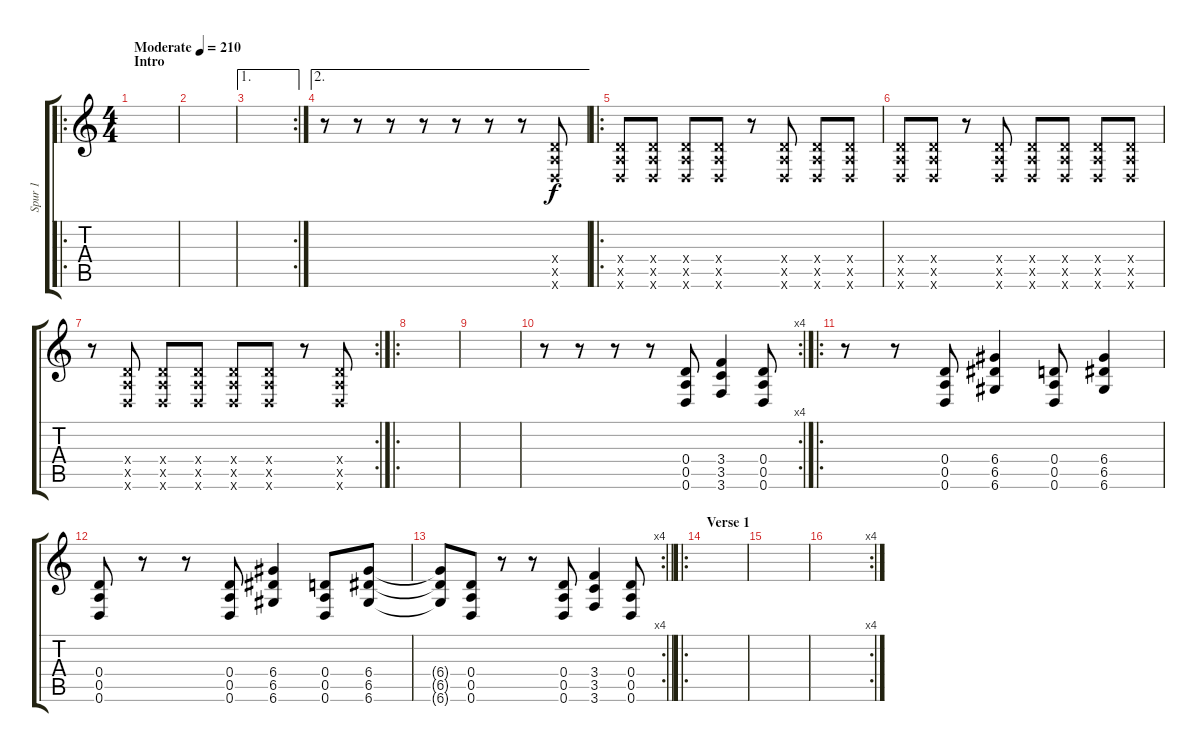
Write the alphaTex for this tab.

\track ("Spur 1" "Spur 1") {instrument distortionguitar}
\staff {score tabs}
\tuning (E4 B3 G3 D3 A2 D2) {hide}
\ro
\ts (4 4)
\section ("" "Intro")
\tempo (210 "Moderate")
\clef g2
\ks c
|
|
\ae 1
\rc 2
|
\ae 2
r.8 r.8 r.8 r.8 r.8 r.8 r.8 (0.4{x} 0.5{x} 0.6{x}).8 |
\ro
(0.4{x} 0.5{x} 0.6{x}).8 (0.4{x} 0.5{x} 0.6{x}).8 (0.4{x} 0.5{x} 0.6{x}).8 (0.4{x} 0.5{x} 0.6{x}).8 r.8 (0.4{x} 0.5{x} 0.6{x}).8 (0.4{x} 0.5{x} 0.6{x}).8 (0.4{x} 0.5{x} 0.6{x}).8 |
(0.4{x} 0.5{x} 0.6{x}).8 (0.4{x} 0.5{x} 0.6{x}).8 r.8 (0.4{x} 0.5{x} 0.6{x}).8 (0.4{x} 0.5{x} 0.6{x}).8 (0.4{x} 0.5{x} 0.6{x}).8 (0.4{x} 0.5{x} 0.6{x}).8 (0.4{x} 0.5{x} 0.6{x}).8 |
\rc 2
r.8 (0.4{x} 0.5{x} 0.6{x}).8 (0.4{x} 0.5{x} 0.6{x}).8 (0.4{x} 0.5{x} 0.6{x}).8 (0.4{x} 0.5{x} 0.6{x}).8 (0.4{x} 0.5{x} 0.6{x}).8 r.8 (0.4{x} 0.5{x} 0.6{x}).8 |
\ro
|
|
\rc 4
r.8 r.8 r.8 r.8 (0.4 0.5 0.6).8 (3.4 3.5 3.6).4 (0.4 0.5 0.6).8 |
\ro
r.8 r.8 (0.4 0.5 0.6).8 (6.4 6.5 6.6).4 (0.4 0.5 0.6).8 (6.4 6.5 6.6).4 |
(0.4 0.5 0.6).8 r.8 r.8 (0.4 0.5 0.6).8 (6.4 6.5 6.6).4 (0.4 0.5 0.6).8 (6.4 6.5 6.6).8 |
\rc 4
\barLineRight lightlight
(6.4{t} 6.5{t} 6.6{t}).8 (0.4 0.5 0.6).8 r.8 r.8 (0.4 0.5 0.6).8 (3.4 3.5 3.6).4 (0.4 0.5 0.6).8 |
\ro
\section ("" "Verse 1")
|
|
\rc 4
